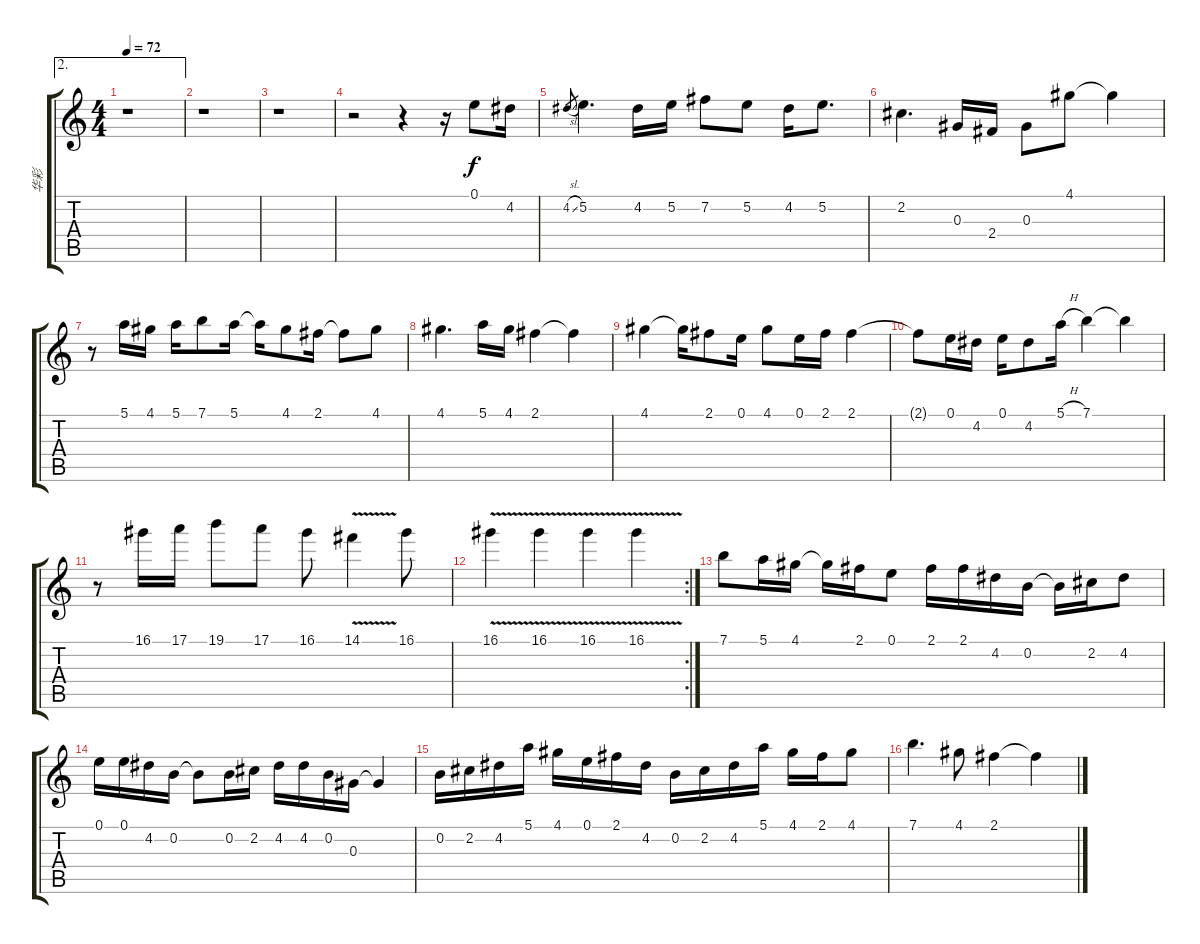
\track ("华彩" "华彩") {instrument distortionguitar}
\staff {score tabs}
\tuning (E4 B3 Ab3 E3 B2 E2) {hide}
\ae 2
\ts (4 4)
\tempo 72
\clef g2
\ks c
r.1{dy f} |
r.1 |
r.1 |
r.2 r.4{instrument distortionguitar} r.16 0.1.8 4.2.16 |
4.2{sl}.8{gr} 5.2.4{d} 4.2.16 5.2.16 7.2.8 5.2.8 4.2.16 5.2.8{d} |
2.2.4{d} 0.3.16 2.4.16 0.3.8 4.1.8 4.1{t}.4 |
r.8 5.1.16 4.1.16 5.1.16 7.1.8 5.1.16 5.1{t}.16 4.1.8 2.1.16 2.1{t}.8 4.1.8 |
4.1.4{d} 5.1.16 4.1.16 2.1.4 2.1{t}.4 |
4.1.4 4.1{t}.16 2.1.8 0.1.16 4.1.8 0.1.16 2.1.16 2.1.4 |
2.1{t}.8 0.1.16 4.2.16 0.1.16 4.2.8 5.1{h}.16 7.1.4 7.1{t}.4 |
r.8 16.1.16 17.1.16 19.1.8 17.1.8 16.1.8 14.1{v}.4 16.1.8 |
\rc 2
16.1{v}.4 16.1{v}.4 16.1{v}.4 16.1{v}.4 |
7.1.8{volume 11 instrument electricguitarclean} 5.1.16 4.1.16 4.1{t}.16 2.1.16 0.1.8 2.1.16 2.1.16 4.2.16 0.2.16 0.2{t}.16 2.2.16{volume 10} 4.2.8 |
0.1.16 0.1.16 4.2.16 0.2.16 0.2{t}.8 0.2.16 2.2.16 4.2.16{volume 9} 4.2.16 0.2.16 0.3.16 0.3{t}.4 |
0.2.16{volume 5} 2.2.16 4.2.16 5.1.16 4.1.16{volume 4} 0.1.16 2.1.16 4.2.16 0.2.16 2.2.16{volume 3} 4.2.16 5.1.16 4.1.16 2.1.16 4.1.8{volume 2} |
7.1.4{d} 4.1.8 2.1.4{volume 2} 2.1{t}.4
